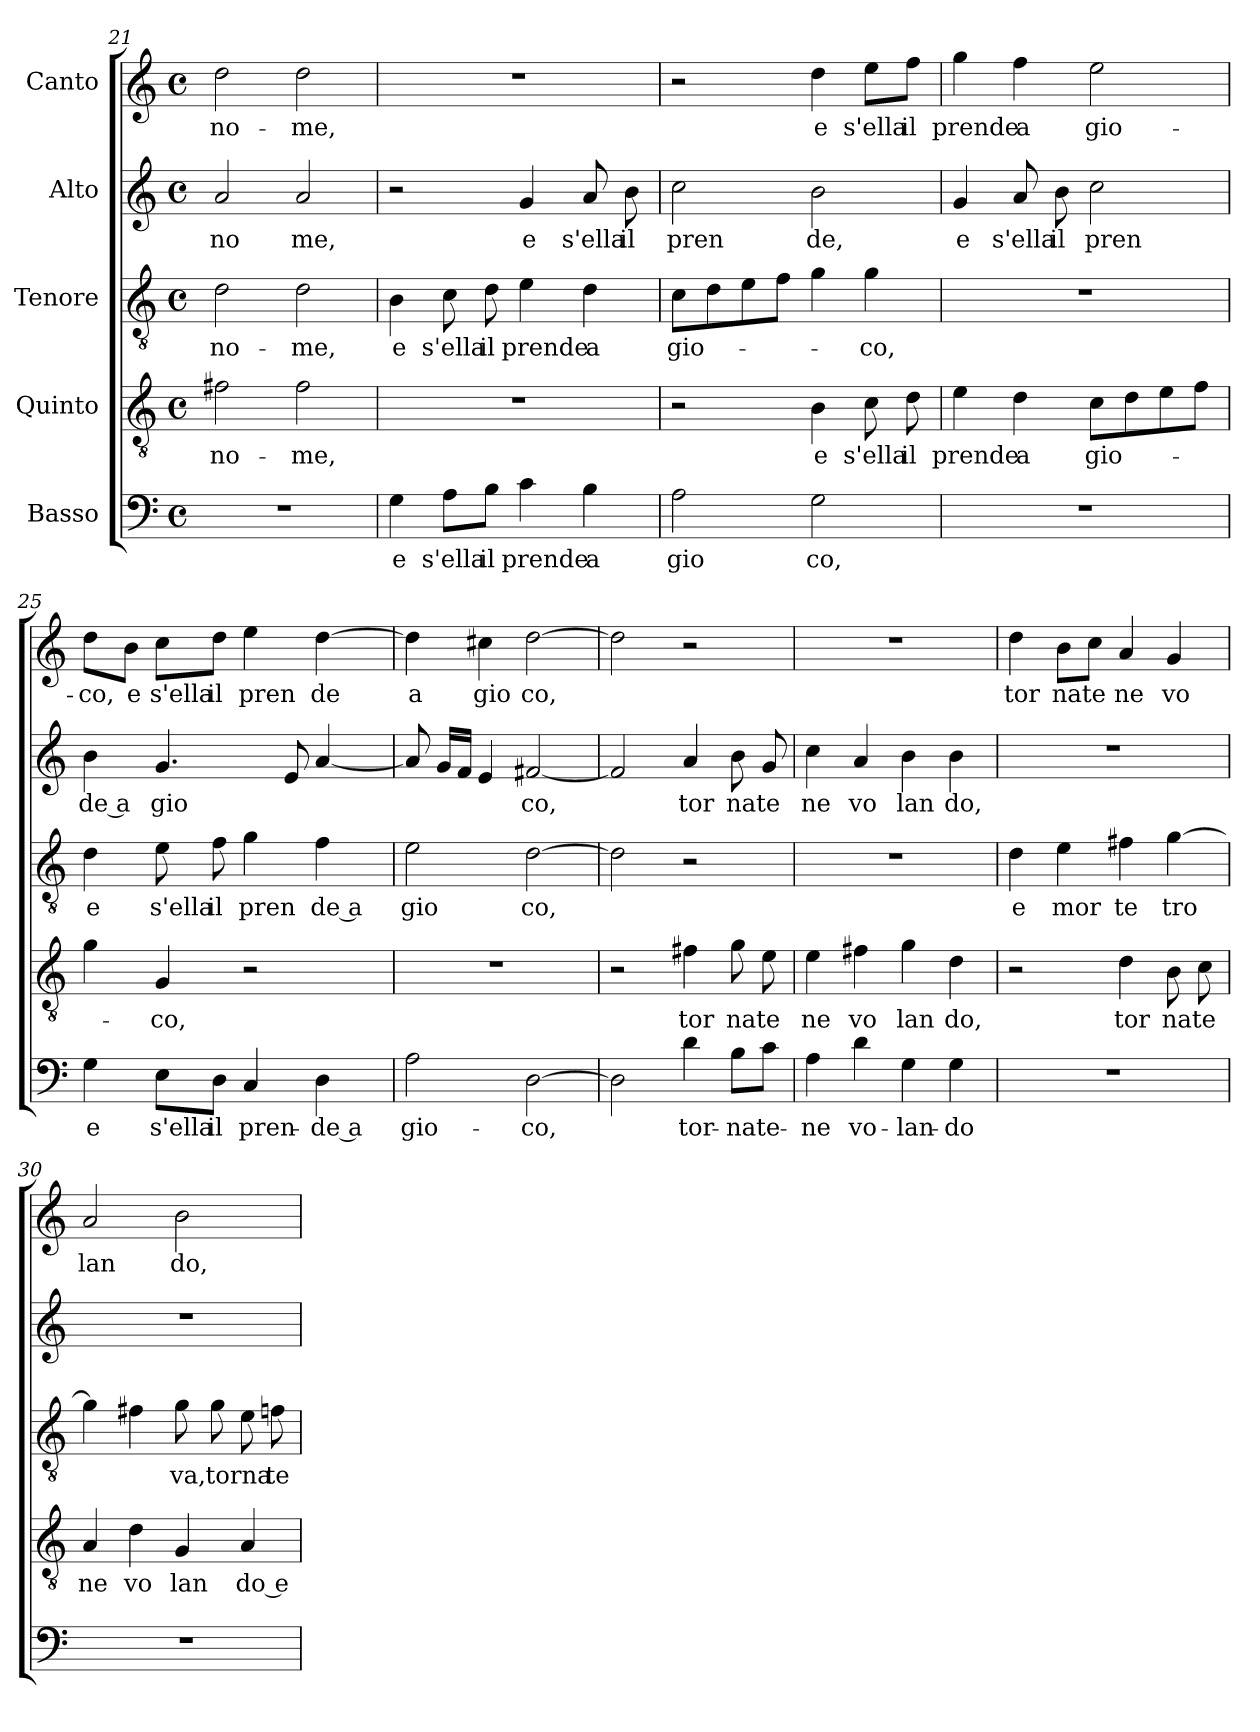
**kern	**text	**kern	**text	**kern	**text	**kern	**text	**kern	**text
*part5	*part5	*part4	*part4	*part3	*part3	*part2	*part2	*part1	*part1
*staff5	*staff5	*staff4	*staff4	*staff3	*staff3	*staff2	*staff2	*staff1	*staff1
*I"Basso	*	*I"Quinto	*	*I"Tenore	*	*I"Alto	*	*I"Canto	*
*clefF4	*	*clefGv2	*	*clefGv2	*	*clefG2	*	*clefG2	*
*M4/4	*	*M4/4	*	*M4/4	*	*M4/4	*	*M4/4	*
*met(c)	*	*met(c)	*	*met(c)	*	*met(c)	*	*met(c)	*
=21	=21	=21	=21	=21	=21	=21	=21	=21	=21
!	!	!	!LO:LY:b:cj	!	!LO:LY:b:cj	!	!LO:LY:b:cj	!	!LO:LY:b:cj
1r	.	2f#X\	no-	2d\	no-	2a/	no	2dd\	no-
!	!	!	!LO:LY:b:cj	!	!LO:LY:b:cj	!	!LO:LY:b:cj	!	!LO:LY:b:cj
.	.	2f#\	-me,	2d\	-me,	2a/	me,	2dd\	-me,
=22	=22	=22	=22	=22	=22	=22	=22	=22	=22
!	!LO:LY:b:cj	!	!	!	!LO:LY:b:cj	!	!	!	!
4G\	e	1r	.	4B\	e	2r	.	1r	.
!	!LO:LY:b:cj	!	!	!	!LO:LY:b:cj	!	!	!	!
8A\L	s'ella	.	.	8c\	s'ella	.	.	.	.
!	!LO:LY:b	!	!	!	!LO:LY:b	!	!	!	!
8B\J	il	.	.	8d\	il	.	.	.	.
!	!LO:LY:b:cj	!	!	!	!LO:LY:b:cj	!	!LO:LY:b:cj	!	!
4c\	prende	.	.	4e\	prende	4g/	e	.	.
!	!LO:LY:b	!	!	!	!LO:LY:b	!	!LO:LY:b:cj	!	!
4B\	a	.	.	4d\	a	8a/	s'ella	.	.
!	!	!	!	!	!	!	!LO:LY:b	!	!
.	.	.	.	.	.	8b\	il	.	.
=23	=23	=23	=23	=23	=23	=23	=23	=23	=23
!	!LO:LY:b:cj	!	!	!	!LO:LY:b	!	!LO:LY:b:cj	!	!
2A\	gio	2r	.	8c\L	gio-	2cc\	pren	2r	.
.	.	.	.	8d\	.	.	.	.	.
.	.	.	.	8e\	.	.	.	.	.
.	.	.	.	8f\J	.	.	.	.	.
!	!LO:LY:b:cj	!	!LO:LY:b:cj	!	!	!	!LO:LY:b:cj	!	!LO:LY:b:cj
2G\	co,	4B\	e	4g\	.	2b\	de,	4dd\	e
!	!	!	!LO:LY:b:cj	!	!LO:LY:b:cj	!	!	!	!LO:LY:b:cj
.	.	8c\	s'ella	4g\	-co,	.	.	8ee\L	s'ella
!	!	!	!LO:LY:b	!	!	!	!	!	!LO:LY:b
.	.	8d\	il	.	.	.	.	8ff\J	il
=24	=24	=24	=24	=24	=24	=24	=24	=24	=24
!	!	!	!LO:LY:b:cj	!	!	!	!LO:LY:b:cj	!	!LO:LY:b:cj
1r	.	4e\	prende	1r	.	4g/	e	4gg\	prende
!	!	!	!LO:LY:b	!	!	!	!LO:LY:b:cj	!	!LO:LY:b
.	.	4d\	a	.	.	8a/	s'ella	4ff\	a
!	!	!	!	!	!	!	!LO:LY:b	!	!
.	.	.	.	.	.	8b\	il	.	.
!	!	!	!LO:LY:b	!	!	!	!LO:LY:b:cj	!	!LO:LY:b:cj
.	.	8c\L	gio-	.	.	2cc\	pren	2ee\	gio-
.	.	8d\	.	.	.	.	.	.	.
.	.	8e\	.	.	.	.	.	.	.
.	.	8f\J	.	.	.	.	.	.	.
!!LO:LB:g=z
=25	=25	=25	=25	=25	=25	=25	=25	=25	=25
!	!LO:LY:b:cj	!	!	!	!LO:LY:b:cj	!	!LO:LY:b:rj	!	!LO:LY:b:cj
*	*	*^	*	*	*	*	*	*	*
4G\	e	4g\	32.ryy	.	4d\	e	4b\	de a	8dd\L	-co,
.	.	.	2ryy	.	.	.	.	.	.	.
!	!	!	!	!	!	!	!	!	!	!LO:LY:b:cj
.	.	.	.	.	.	.	.	.	8b\J	e
!	!LO:LY:b:cj	!	!	!LO:LY:b:cj	!	!LO:LY:b:cj	!	!LO:LY:b	!	!LO:LY:b:cj
8E\L	s'ella	4G/	.	-co,	8e\	s'ella	4.g/	gio	8cc\L	s'ella
!	!LO:LY:b	!	!	!	!	!LO:LY:b	!	!	!	!LO:LY:b
8D\J	il	.	.	.	8f\	il	.	.	8dd\J	il
!	!LO:LY:b:cj	!	!	!	!	!LO:LY:b:cj	!	!	!	!LO:LY:b:cj
4C/	pren-	2r	.	.	4g\	pren	.	.	4ee\	pren
.	.	.	4ryy	.	.	.	.	.	.	.
.	.	.	.	.	.	.	8e/	.	.	.
!	!LO:LY:b:rj	!	!	!	!	!LO:LY:b:rj	!	!	!	!LO:LY:b:cj
4D\	-de a	.	.	.	4f\	de a	[<4a/	.	[>4dd\	de
.	.	.	8ryy	.	.	.	.	.	.	.
.	.	.	16ryy	.	.	.	.	.	.	.
.	.	.	64ryy	.	.	.	.	.	.	.
=26	=26	=26	=26	=26	=26	=26	=26	=26	=26	=26
!	!LO:LY:b:cj	!	!	!	!	!LO:LY:b:cj	!	!	!	!LO:LY:b:rj
*	*	*v	*v	*	*	*	*	*	*	*
2A\	gio-	1r	.	2e\	gio	8a/]	.	4dd\]	a
.	.	.	.	.	.	16g/L	.	.	.
.	.	.	.	.	.	16f/J	.	.	.
!	!	!	!	!	!	!	!	!	!LO:LY:b:cj
.	.	.	.	.	.	4e/	.	4cc#X\	gio
!	!LO:LY:b:cj	!	!	!	!LO:LY:b:cj	!	!LO:LY:b:cj	!	!LO:LY:b:cj
[>2D\	-co,	.	.	[>2d\	co,	[<2f#X/	co,	[>2dd\	co,
=27	=27	=27	=27	=27	=27	=27	=27	=27	=27
2D\]	.	2r	.	2d\]	.	2f#/]	.	2dd\]	.
!	!LO:LY:b:cj	!	!LO:LY:b:cj	!	!	!	!LO:LY:b:cj	!	!
4d\	tor-	4f#X\	tor	2r	.	4a/	tor	2r	.
!	!LO:LY:b:cj	!	!LO:LY:b:cj	!	!	!	!LO:LY:b:cj	!	!
8B\L	-nate-	8g\	nate	.	.	8b\	nate	.	.
8c\J	.	8e\	.	.	.	8g/	.	.	.
=28	=28	=28	=28	=28	=28	=28	=28	=28	=28
!	!LO:LY:b:cj	!	!LO:LY:b:cj	!	!	!	!LO:LY:b:cj	!	!
4A\	-ne	4e\	ne	1r	.	4cc\	ne	1r	.
!	!LO:LY:b:cj	!	!LO:LY:b:cj	!	!	!	!LO:LY:b:cj	!	!
4d\	vo-	4f#X\	vo	.	.	4a/	vo	.	.
!	!LO:LY:b:cj	!	!LO:LY:b:cj	!	!	!	!LO:LY:b:cj	!	!
4G\	-lan-	4g\	lan	.	.	4b\	lan	.	.
!	!LO:LY:b:cj	!	!LO:LY:b:cj	!	!	!	!LO:LY:b:cj	!	!
4G\	-do	4d\	do,	.	.	4b\	do,	.	.
=29	=29	=29	=29	=29	=29	=29	=29	=29	=29
!	!	!	!	!	!LO:LY:b:cj	!	!	!	!LO:LY:b:cj
1r	.	2r	.	4d\	e	1r	.	4dd\	tor
!	!	!	!	!	!LO:LY:b:cj	!	!	!	!LO:LY:b:cj
.	.	.	.	4e\	mor	.	.	8b\L	nate
.	.	.	.	.	.	.	.	8cc\J	.
!	!	!	!LO:LY:b:cj	!	!LO:LY:b:cj	!	!	!	!LO:LY:b:cj
.	.	4d\	tor	4f#X\	te	.	.	4a/	ne
!	!	!	!LO:LY:b:cj	!	!LO:LY:b	!	!	!	!LO:LY:b:cj
.	.	8B\	nate	[>4g\	tro	.	.	4g/	vo
.	.	8c\	.	.	.	.	.	.	.
=30	=30	=30	=30	=30	=30	=30	=30	=30	=30
!	!	!	!LO:LY:b:cj	!	!	!	!	!	!LO:LY:b:cj
1r	.	4A/	ne	4g\]	.	1r	.	2a/	lan
!	!	!	!LO:LY:b:cj	!	!	!	!	!	!
.	.	4d\	vo	4f#X\	.	.	.	.	.
!	!	!	!LO:LY:b:cj	!	!LO:LY:b:cj	!	!	!	!LO:LY:b:cj
.	.	4G/	lan	8g\	va,	.	.	2b\	do,
!	!	!	!	!	!LO:LY:b:cj	!	!	!	!
.	.	.	.	8g\	torna	.	.	.	.
!	!	!	!LO:LY:b:rj	!	!	!	!	!	!
.	.	4A/	do e	8e\	.	.	.	.	.
!	!	!	!	!	!LO:LY:b:cj	!	!	!	!
.	.	.	.	8fn\	te	.	.	.	.
=	=	=	=	=	=	=	=	=	=
*-	*-	*-	*-	*-	*-	*-	*-	*-	*-
